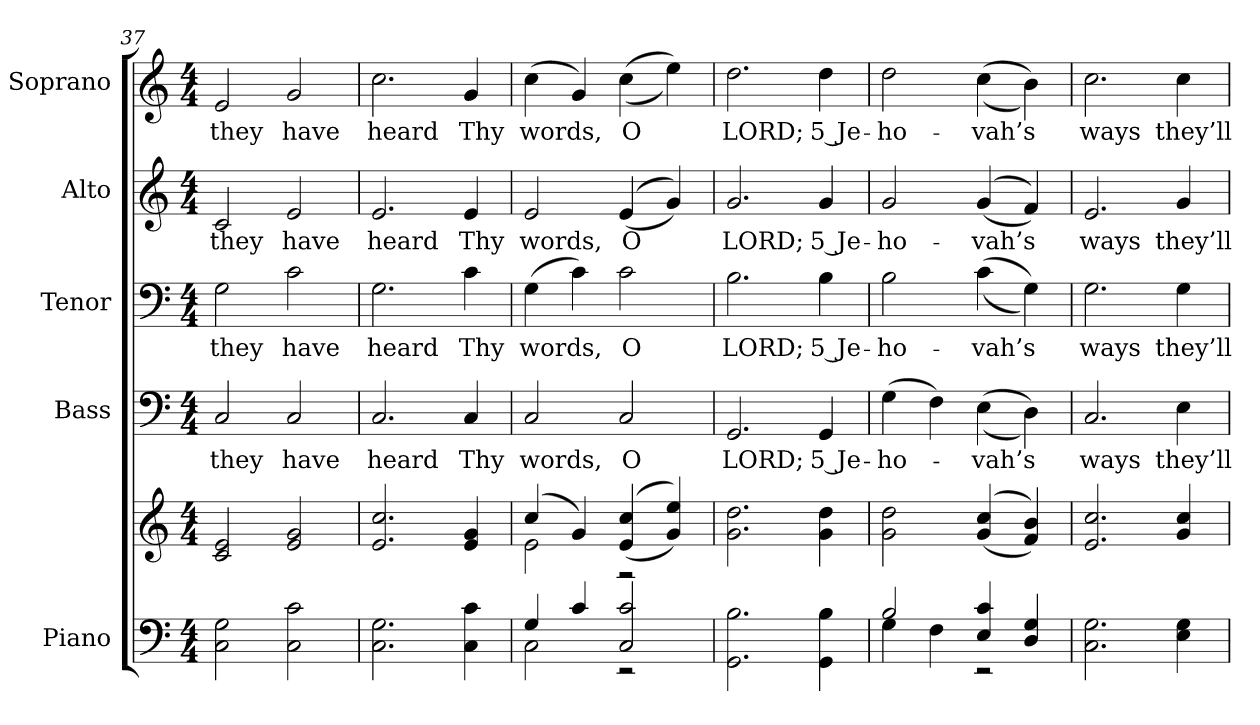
**kern	**kern	**kern	**text	**kern	**text	**kern	**text	**kern	**text
*part5	*part5	*part4	*part4	*part3	*part3	*part2	*part2	*part1	*part1
*staff6	*staff5	*staff4	*staff4	*staff3	*staff3	*staff2	*staff2	*staff1	*staff1
*I"Piano	*	*I"Bass	*	*I"Tenor	*	*I"Alto	*	*I"Soprano	*
*I'Pno.	*	*I'B.	*	*I'T.	*	*I'A.	*	*I'S.	*
!!LO:PB:g=z
*clefF4	*clefG2	*clefF4	*	*clefF4	*	*clefG2	*	*clefG2	*
*k[]	*k[]	*k[]	*	*k[]	*	*k[]	*	*k[]	*
*C:	*C:	*C:	*	*C:	*	*C:	*	*C:	*
*M4/4	*M4/4	*M4/4	*	*M4/4	*	*M4/4	*	*M4/4	*
=37	=37	=37	=37	=37	=37	=37	=37	=37	=37
!	!	!	!LO:LY:b:color=#000000	!	!	!	!	!	!
!	!	!	!	!	!LO:LY:b:color=#000000	!	!	!	!
!	!	!	!	!	!	!	!LO:LY:b:color=#000000	!	!
!	!	!	!	!	!	!	!	!	!LO:LY:b:color=#000000
2Ci\ 2Gi	2ci/ 2ei	2Ci/	they	2Gi\	they	2ci/	they	2ei/	they
!	!	!	!LO:LY:b:color=#000000	!	!	!	!	!	!
!	!	!	!	!	!LO:LY:b:color=#000000	!	!	!	!
!	!	!	!	!	!	!	!LO:LY:b:color=#000000	!	!
!	!	!	!	!	!	!	!	!	!LO:LY:b:color=#000000
2Ci\ 2ci	2ei/ 2gi	2Ci/	have	2ci\	have	2ei/	have	2gi/	have
=38	=38	=38	=38	=38	=38	=38	=38	=38	=38
!	!	!	!LO:LY:b:color=#000000	!	!	!	!	!	!
!	!	!	!	!	!LO:LY:b:color=#000000	!	!	!	!
!	!	!	!	!	!	!	!LO:LY:b:color=#000000	!	!
!	!	!	!	!	!	!	!	!	!LO:LY:b:color=#000000
2.Ci\ 2.Gi	2.ei/ 2.cci	2.Ci/	heard	2.Gi\	heard	2.ei/	heard	2.cci\	heard
!	!	!	!LO:LY:b:color=#000000	!	!	!	!	!	!
!	!	!	!	!	!LO:LY:b:color=#000000	!	!	!	!
!	!	!	!	!	!	!	!LO:LY:b:color=#000000	!	!
!	!	!	!	!	!	!	!	!	!LO:LY:b:color=#000000
4Ci\ 4ci	4ei/ 4gi	4Ci/	Thy	4ci\	Thy	4ei/	Thy	4gi/	Thy
=39	=39	=39	=39	=39	=39	=39	=39	=39	=39
*^	*^	*	*	*	*	*	*	*	*
!	!	!	!	!	!LO:LY:b:color=#000000	!	!	!	!	!	!
!	!	!	!	!	!	!	!LO:LY:b:color=#000000	!	!	!	!
!	!	!	!	!	!	!	!	!	!LO:LY:b:color=#000000	!	!
!	!	!	!	!	!	!	!	!	!	!	!LO:LY:b:color=#000000
4Gi/	2Ci\	(4cci/	2ei\	2Ci/	words,	(4Gi\	words,	2ei/	words,	(4cci\	words,
4ci/	.	4gi/)	.	.	.	4ci\)	.	.	.	4gi/)	.
!	!	!	!	!	!LO:LY:b:color=#000000	!	!	!	!	!	!
!	!	!	!	!	!	!	!LO:LY:b:color=#000000	!	!	!	!
!	!	!	!	!	!	!	!	!	!LO:LY:b:color=#000000	!	!
!	!	!	!	!	!	!	!	!	!	!	!LO:LY:b:color=#000000
2Ci/ 2ci	2r	((4ei/ 4cci	2r	2Ci/	O	2ci\	O	((4ei/	O	((4cci\	O
.	.	4gi/ 4eei))	.	.	.	.	.	4gi/))	.	4eei\))	.
*v	*v	*	*	*	*	*	*	*	*	*	*
*	*v	*v	*	*	*	*	*	*	*	*
=40	=40	=40	=40	=40	=40	=40	=40	=40	=40
!	!	!	!LO:LY:b:color=#000000	!	!	!	!	!	!
!	!	!	!	!	!LO:LY:b:color=#000000	!	!	!	!
!	!	!	!	!	!	!	!LO:LY:b:color=#000000	!	!
!	!	!	!	!	!	!	!	!	!LO:LY:b:color=#000000
2.GGi\ 2.Bi	2.gi\ 2.ddi	2.GGi/	LORD;	2.Bi\	LORD;	2.gi/	LORD;	2.ddi\	LORD;
!	!	!	!LO:LY:b:color=#000000	!	!	!	!	!	!
!	!	!	!	!	!LO:LY:b:color=#000000	!	!	!	!
!	!	!	!	!	!	!	!LO:LY:b:color=#000000	!	!
!	!	!	!	!	!	!	!	!	!LO:LY:b:color=#000000
4GGi\ 4Bi	4gi\ 4ddi	4GGi/	5 Je-	4Bi\	5 Je-	4gi/	5 Je-	4ddi\	5 Je-
!!LO:PB:g=z
=41	=41	=41	=41	=41	=41	=41	=41	=41	=41
*^	*	*	*	*	*	*	*	*	*
!	!	!	!	!LO:LY:b:color=#000000	!	!	!	!	!	!
!	!	!	!	!	!	!LO:LY:b:color=#000000	!	!	!	!
!	!	!	!	!	!	!	!	!LO:LY:b:color=#000000	!	!
!	!	!	!	!	!	!	!	!	!	!LO:LY:b:color=#000000
2Bi/	4Gi\	2gi\ 2ddi	(4Gi\	-ho-	2Bi\	-ho-	2gi/	-ho-	2ddi\	-ho-
.	4Fi\	.	4Fi\)	.	.	.	.	.	.	.
!	!	!	!	!LO:LY:b:color=#000000	!	!	!	!	!	!
!	!	!	!	!	!	!LO:LY:b:color=#000000	!	!	!	!
!	!	!	!	!	!	!	!	!LO:LY:b:color=#000000	!	!
!	!	!	!	!	!	!	!	!	!	!LO:LY:b:color=#000000
4Ei/ 4ci	2r	((4gi/ 4cci	((4Ei\	-vah’s	((4ci\	-vah’s	((4gi/	-vah’s	((4cci\	-vah’s
4Di/ 4Gi	.	4fi/ 4bi))	4Di\))	.	4Gi\))	.	4fi/))	.	4bi\))	.
*v	*v	*	*	*	*	*	*	*	*	*
=42	=42	=42	=42	=42	=42	=42	=42	=42	=42
!	!	!	!LO:LY:b:color=#000000	!	!	!	!	!	!
!	!	!	!	!	!LO:LY:b:color=#000000	!	!	!	!
!	!	!	!	!	!	!	!LO:LY:b:color=#000000	!	!
!	!	!	!	!	!	!	!	!	!LO:LY:b:color=#000000
2.Ci\ 2.Gi	2.ei/ 2.cci	2.Ci/	ways	2.Gi\	ways	2.ei/	ways	2.cci\	ways
!	!	!	!LO:LY:b:color=#000000	!	!	!	!	!	!
!	!	!	!	!	!LO:LY:b:color=#000000	!	!	!	!
!	!	!	!	!	!	!	!LO:LY:b:color=#000000	!	!
!	!	!	!	!	!	!	!	!	!LO:LY:b:color=#000000
4Ei\ 4Gi	4gi/ 4cci	4Ei\	they’ll	4Gi\	they’ll	4gi/	they’ll	4cci\	they’ll
=	=	=	=	=	=	=	=	=	=
*-	*-	*-	*-	*-	*-	*-	*-	*-	*-
